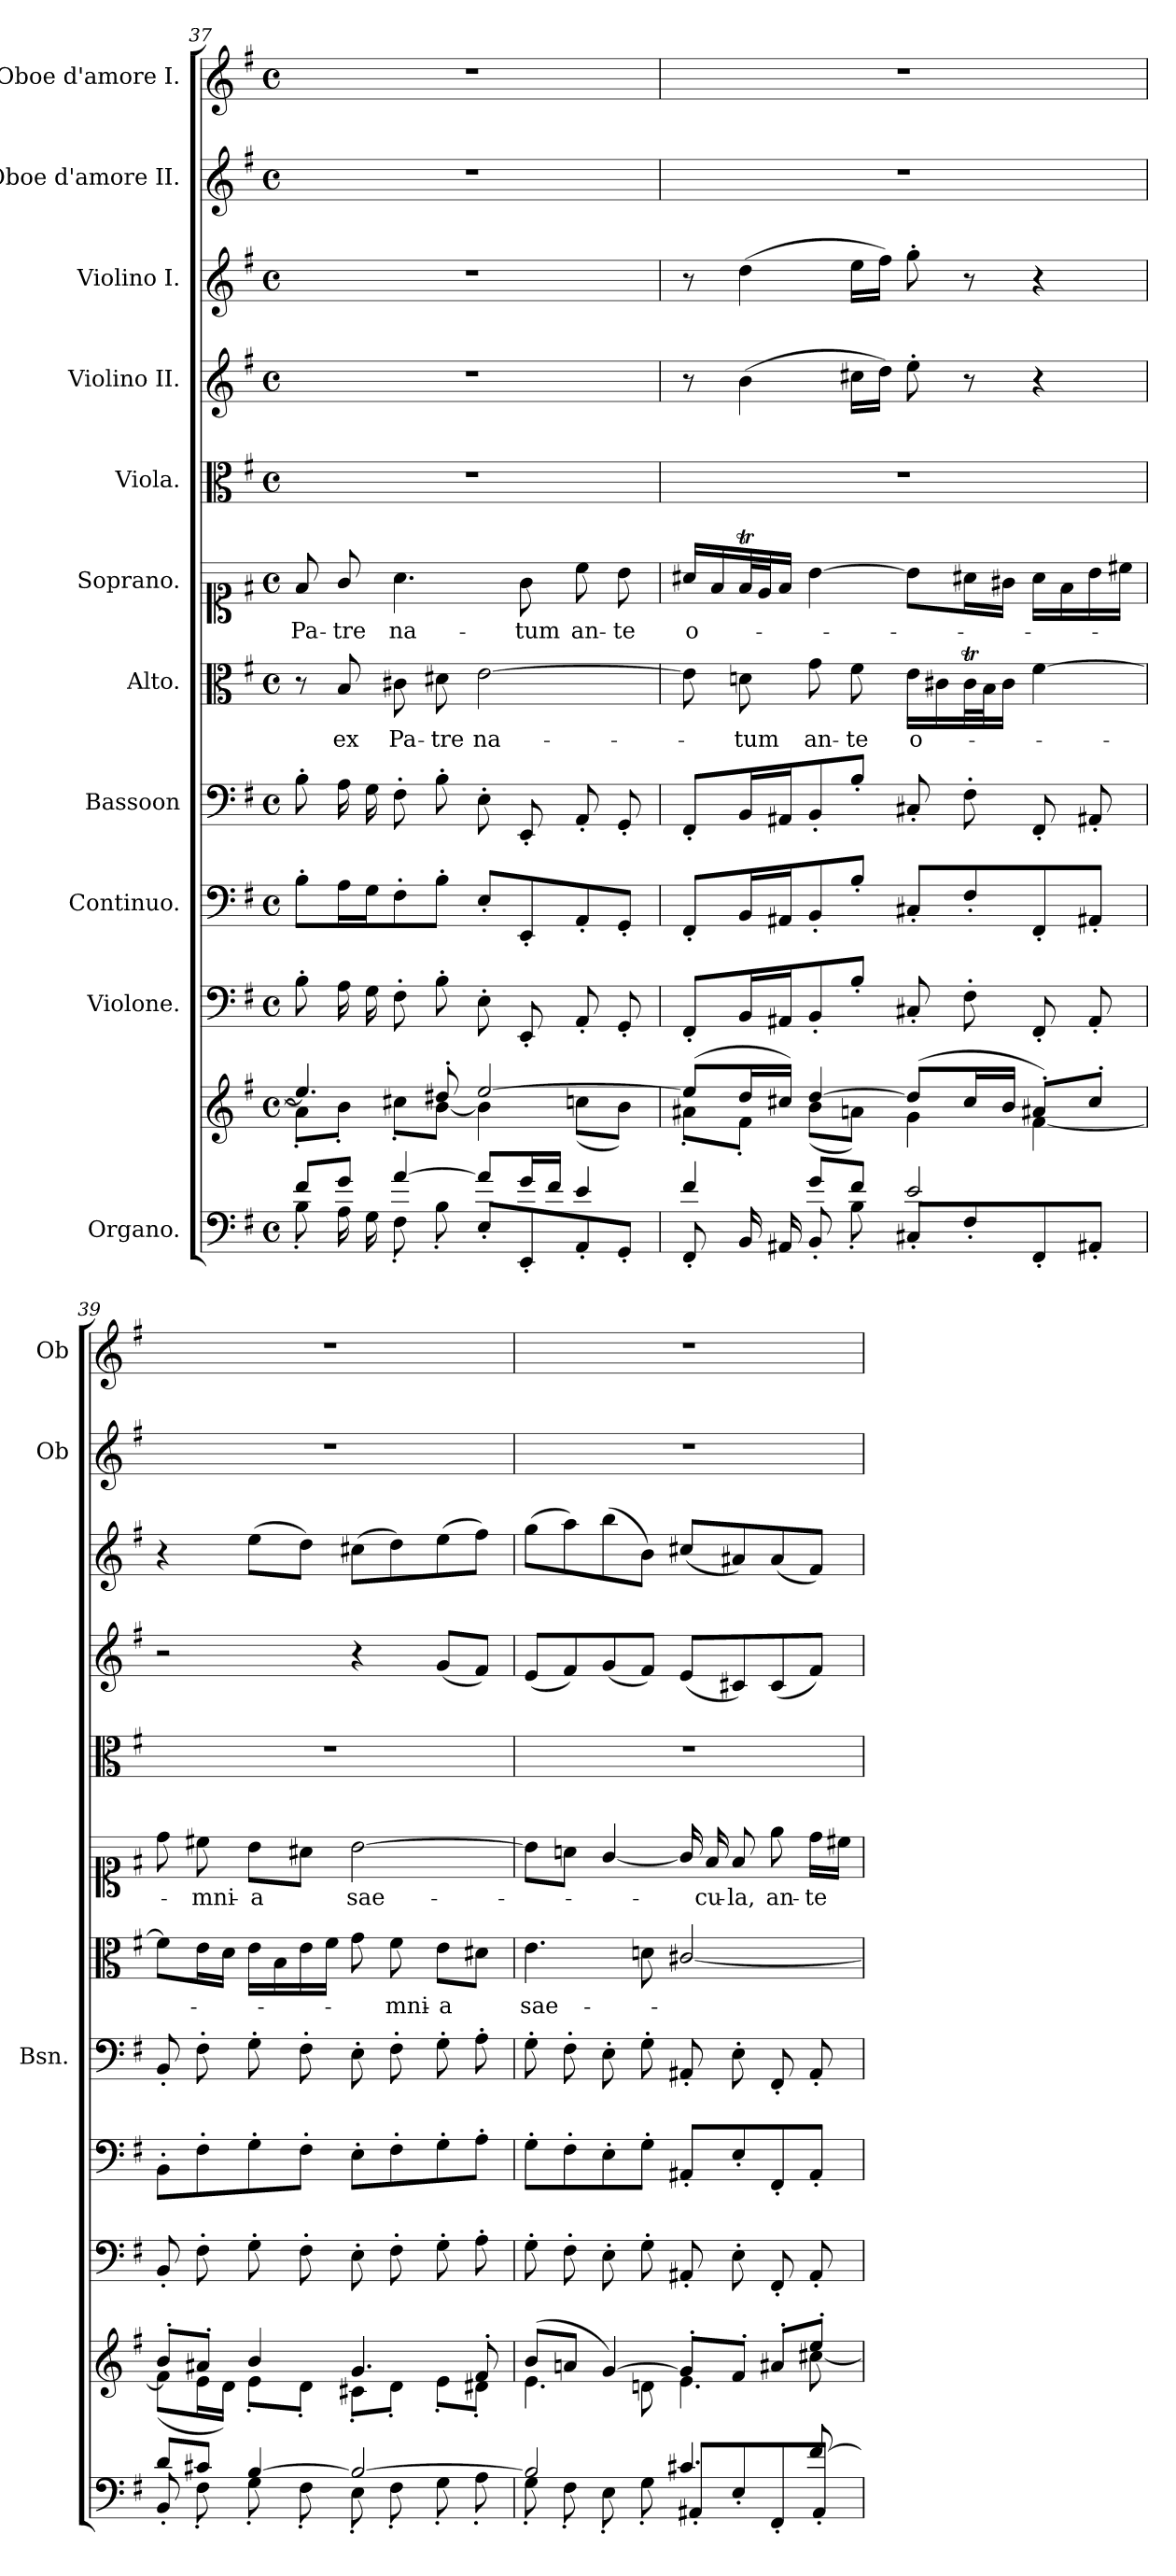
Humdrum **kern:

**kern	**kern	**text	**kern	**kern	**kern	**kern	**text	**kern	**text	**kern	**kern	**kern	**kern	**kern
*part11	*part11	*part11	*part10	*part9	*part8	*part7	*part7	*part6	*part6	*part5	*part4	*part3	*part2	*part1
*staff12	*staff11	*staff11	*staff10	*staff9	*staff8	*staff7	*staff7	*staff6	*staff6	*staff5	*staff4	*staff3	*staff2	*staff1
*I"Organo.	*	*	*I"Violone.	*I"Continuo.	*I"Bassoon	*I"Alto.	*	*I"Soprano.	*	*I"Viola.	*I"Violino II.	*I"Violino I.	*I"Oboe d'amore II.	*I"Oboe d'amore I.
*	*	*	*	*	*I'Bsn.	*	*	*	*	*	*	*	*I'Ob	*I'Ob
*clefF4	*clefG2	*	*clefF4	*clefF4	*clefF4	*clefC3	*	*clefC1	*	*clefC3	*clefG2	*clefG2	*clefG2	*clefG2
*	*	*	*ITrd7c12	*	*	*	*	*	*	*	*	*	*	*
*k[f#]	*k[f#]	*	*k[f#]	*k[f#]	*k[f#]	*k[f#]	*	*k[f#]	*	*k[f#]	*k[f#]	*k[f#]	*k[f#]	*k[f#]
*M4/4	*M4/4	*	*M4/4	*M4/4	*M4/4	*M4/4	*	*M4/4	*	*M4/4	*M4/4	*M4/4	*M4/4	*M4/4
*met(c)	*met(c)	*	*met(c)	*met(c)	*met(c)	*met(c)	*	*met(c)	*	*met(c)	*met(c)	*met(c)	*met(c)	*met(c)
=37	=37	=37	=37	=37	=37	=37	=37	=37	=37	=37	=37	=37	=37	=37
*^	*^	*	*	*	*	*	*	*	*	*	*	*	*	*
!	!	!	!	!	!	!	!	!	!	!	!LO:LY:b	!	!	!	!	!
8f#/L	8B'\	4.ee/]	8a'\L]	.	8BB'\	8B'\L	8B'\	8r	.	8f#/	Pa-	1r	1r	1r	1r	1r
!	!	!	!	!	!	!	!	!	!LO:LY:b	!	!LO:LY:b	!	!	!	!	!
8g/J	16A\	.	8b'\J	.	16AA\	16A\L	16A\	8B/	ex	8g/	-tre	.	.	.	.	.
.	16G\	.	.	.	16GG\	16G\J	16G\	.	.	.	.	.	.	.	.	.
!	!	!	!	!	!	!	!	!	!LO:LY:b	!	!LO:LY:b	!	!	!	!	!
[4a/	8F#'\	.	8cc#X'\L	.	8FF#'\	8F#'\	8F#'\	8c#X\	Pa-	4.a\	na-	.	.	.	.	.
!	!	!	!	!	!	!	!	!	!LO:LY:b	!	!	!	!	!	!	!
.	8B'\	8dd#X'/	[8b\J	.	8BB'\	8B'\J	8B'\	8d#X\	-tre	.	.	.	.	.	.	.
!	!	!	!	!	!	!	!	!	!LO:LY:b	!	!	!	!	!	!	!
8a/L]	8E'\L	[2ee/	4b\]	.	8EE'\	8E'/L	8E'\	[2e\	na-	.	.	.	.	.	.	.
!	!	!	!	!	!	!	!	!	!	!	!LO:LY:b	!	!	!	!	!
16g/L	8EE'/	.	.	.	8EEE'/	8EE'/	8EE'/	.	.	8g\	-tum	.	.	.	.	.
16f#/JJ	.	.	.	.	.	.	.	.	.	.	.	.	.	.	.	.
!	!	!	!	!	!	!	!	!	!	!	!LO:LY:b	!	!	!	!	!
4e/	8AA'/	.	(8ccn\L	.	8AAA'/	8AA'/	8AA'/	.	.	8cc\	an-	.	.	.	.	.
!	!	!	!	!	!	!	!	!	!	!	!LO:LY:b	!	!	!	!	!
.	8GG'/J	.	8b\J)	.	8GGG'/	8GG'/J	8GG'/	.	.	8b\	-te	.	.	.	.	.
=38	=38	=38	=38	=38	=38	=38	=38	=38	=38	=38	=38	=38	=38	=38	=38	=38
!	!	!	!	!	!	!	!	!	!	!	!LO:LY:b	!	!	!	!	!
4f#/	8FF#'/	(8ee/L]	8a#X'\L	.	8FFF#'/L	8FF#'/L	8FF#'/L	8e\]	.	16a#X/LL	o-	1r	8r	8r	1r	1r
.	.	.	.	.	.	.	.	.	.	16f#/	.	.	.	.	.	.
!	!	!	!	!	!	!	!	!	!LO:LY:b	!	!	!	!	!	!	!
.	16BB/	16dd/L	8f#'\J	.	16BBB/L	16BB/L	16BB/L	8dn\	-tum	32f#t/L	.	.	(4b\	(4dd\	.	.
.	.	.	.	.	.	.	.	.	.	32e/J	.	.	.	.	.	.
.	16AA#X/	16cc#X/JJ)	.	.	16AAA#X/J	16AA#X/J	16AA#X/J	.	.	16f#/JJ	.	.	.	.	.	.
!	!	!	!	!	!	!	!	!	!LO:LY:b	!	!	!	!	!	!	!
8g/L	8BB'/	[4dd/	(8b\L	.	8BBB'/	8BB'/	8BB'/	8g\	an-	[4b\	.	.	.	.	.	.
!	!	!	!	!	!	!	!	!	!LO:LY:b	!	!	!	!	!	!	!
8f#/J	8B'\	.	8an\J)	.	8BB'\J	8B'/J	8B'\J	8f#\	-te	.	.	.	16cc#X\LL	16ee\LL	.	.
.	.	.	.	.	.	.	.	.	.	.	.	.	16dd\JJ)	16ff#\JJ)	.	.
!	!	!	!	!	!	!	!	!	!LO:LY:b	!	!	!	!	!	!	!
2e/	8C#X'/L	(8dd/L]	4g\	.	8CC#X'/	8C#X'/L	8C#X'/	16e\LL	o-	8b\L]	.	.	8ee'\	8gg'\	.	.
.	.	.	.	.	.	.	.	16c#X\	.	.	.	.	.	.	.	.
.	8F#'\	16cc#/L	.	.	8FF#'\	8F#'/	8F#'\	32c#t\L	.	16a#X\L	.	.	8r	8r	.	.
.	.	.	.	.	.	.	.	32B\J	.	.	.	.	.	.	.	.
.	.	16b/JJ	.	.	.	.	.	16c#\JJ	.	16g#X\JJ	.	.	.	.	.	.
.	8FF#'/	8a#X'/L)	[4f#\	.	8FFF#'/	8FF#'/	8FF#'/	[4f#\	.	16a#\LL	.	.	4r	4r	.	.
.	.	.	.	.	.	.	.	.	.	16f#\	.	.	.	.	.	.
.	8AA#X'/J	8cc#'/J	.	.	8AAA#'/	8AA#X'/J	8AA#X'/	.	.	16b\	.	.	.	.	.	.
.	.	.	.	.	.	.	.	.	.	16cc#X\JJ	.	.	.	.	.	.
=39	=39	=39	=39	=39	=39	=39	=39	=39	=39	=39	=39	=39	=39	=39	=39	=39
8d/L	8BB'/	8b'/L	(8f#\L]	.	8BBB'/	8BB'\L	8BB'/	8f#\L]	.	8dd\	.	1r	2r	4r	1r	1r
!	!	!	!	!	!	!	!	!	!	!	!LO:LY:b	!	!	!	!	!
8c#X/J	8F#'\	8a#X'/J	16e\L	.	8FF#'\	8F#'\	8F#'\	16e\L	.	8cc#X\	-mni-	.	.	.	.	.
.	.	.	16d\JJ)	.	.	.	.	16d\JJ	.	.	.	.	.	.	.	.
!	!	!	!	!	!	!	!	!	!	!	!LO:LY:b	!	!	!	!	!
[4B/	8G'\	4b/	8e'\L	.	8GG'\	8G'\	8G'\	16e\LL	.	8b\L	-a	.	.	(8ee\L	.	.
.	.	.	.	.	.	.	.	16B\	.	.	.	.	.	.	.	.
.	8F#'\	.	8d'\J	.	8FF#'\	8F#'\J	8F#'\	16e\	.	8a#X\J	.	.	.	8dd\J)	.	.
.	.	.	.	.	.	.	.	16f#\JJ	.	.	.	.	.	.	.	.
!	!	!	!	!	!	!	!	!	!	!	!LO:LY:b	!	!	!	!	!
2B/_	8E'\	4.g/	8c#X'\L	.	8EE'\	8E'\L	8E'\	8g\	.	[2b\	sae-	.	4r	(8cc#X\L	.	.
!	!	!	!	!	!	!	!	!	!LO:LY:b	!	!	!	!	!	!	!
.	8F#'\	.	8d'\J	.	8FF#'\	8F#'\	8F#'\	8f#\	mni-	.	.	.	.	8dd\)	.	.
!	!	!	!	!	!	!	!	!	!LO:LY:b	!	!	!	!	!	!	!
.	8G'\	.	8e'\L	.	8GG'\	8G'\	8G'\	8e\L	-a	.	.	.	(8g/L	(8ee\	.	.
.	8A'\	8f#'/	8d#X'\J	.	8AA'\	8A'\J	8A'\	8d#X\J	.	.	.	.	8f#/J)	8ff#\J)	.	.
!!LO:LB:g=z
=40	=40	=40	=40	=40	=40	=40	=40	=40	=40	=40	=40	=40	=40	=40	=40	=40
!	!	!	!	!	!	!	!	!	!LO:LY:b	!	!	!	!	!	!	!
2B/]	8G'\	(8b/L	4.e\	.	8GG'\	8G'\L	8G'\	4.e\	sae-	8b\L]	.	1r	(8e/L	(8gg\L	1r	1r
.	8F#'\	8an/J	.	.	8FF#'\	8F#'\	8F#'\	.	.	8an\J	.	.	8f#/)	8aa\)	.	.
.	8E'\	[4g/)	.	.	8EE'\	8E'\	8E'\	.	.	[4g/	.	.	(8g/	(8bb\	.	.
.	8G'\	.	8dn\	.	8GG'\	8G'\J	8G'\	8dn\	.	.	.	.	8f#/J)	8b\J)	.	.
4.c#X/	8AA#X'/L	8g'/L]	4.e\	.	8AAA#X'/	8AA#X'/L	8AA#X'/	[2c#X/	.	16g/]	.	.	(8e/L	(8cc#X/L	.	.
!	!	!	!	!	!	!	!	!	!	!	!LO:LY:b	!	!	!	!	!
.	.	.	.	.	.	.	.	.	.	16f#/	cu-	.	.	.	.	.
!	!	!	!	!	!	!	!	!	!	!	!LO:LY:b	!	!	!	!	!
.	8E'\	8f#'/J	.	.	8EE'\	8E'/	8E'\	.	.	8f#/	-la,	.	8c#X/)	8a#X/)	.	.
!	!	!	!	!	!	!	!	!	!	!	!LO:LY:b	!	!	!	!	!
.	8FF#'/	8a#X'/L	.	.	8FFF#'/	8FF#'/	8FF#'/	.	.	8ee\	an-	.	(8c#/	(8a#/	.	.
!	!	!	!	!	!	!	!	!	!	!	!LO:LY:b	!	!	!	!	!
[8f#/	8AA#'/J	8ee'/J	[8cc#X\	.	8AAA#'/	8AA#'/J	8AA#'/	.	.	16dd\LL	-te	.	8f#/J)	8f#/J)	.	.
.	.	.	.	.	.	.	.	.	.	16cc#X\JJ	.	.	.	.	.	.
*v	*v	*	*	*	*	*	*	*	*	*	*	*	*	*	*	*
*	*v	*v	*	*	*	*	*	*	*	*	*	*	*	*	*
=	=	=	=	=	=	=	=	=	=	=	=	=	=	=
*-	*-	*-	*-	*-	*-	*-	*-	*-	*-	*-	*-	*-	*-	*-
